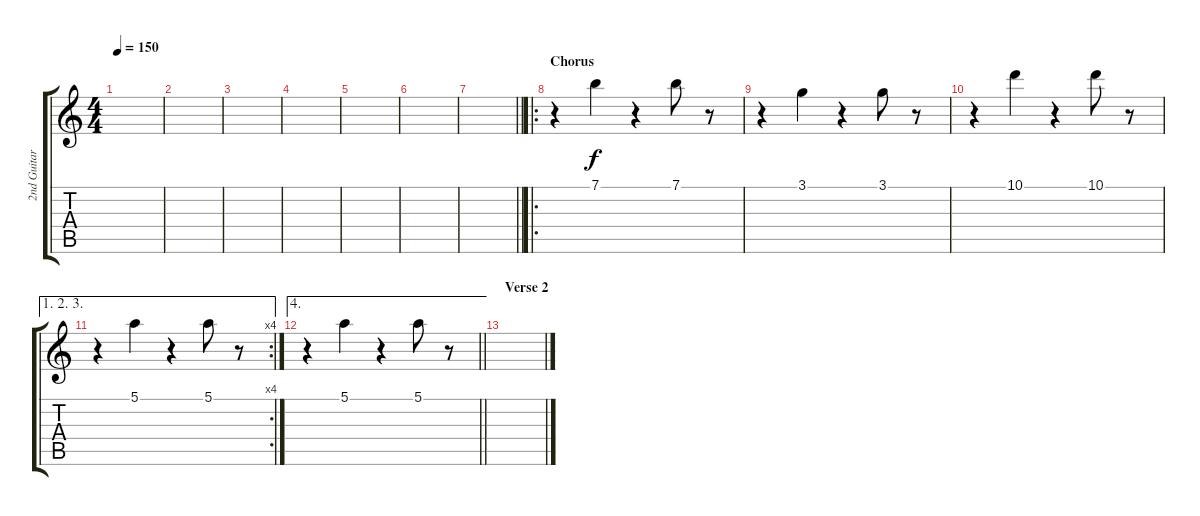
\track ("2nd Guitar" "2nd Guitar") {instrument electricguitarclean}
\staff {score tabs}
\tuning (E4 B3 G3 D3 A2 E2) {hide}
\ts (4 4)
\tempo 150
\clef g2
\ks c
|
|
|
|
|
|
\barLineRight lightlight
|
\ro
\section ("" "Chorus")
r.4 7.1.4 r.4 7.1.8 r.8 |
r.4 3.1.4 r.4 3.1.8 r.8 |
r.4 10.1.4 r.4 10.1.8 r.8 |
\ae (1 2 3)
\rc 4
r.4 5.1.4 r.4 5.1.8 r.8 |
\ae 4
\barLineRight lightlight
r.4 5.1.4 r.4 5.1.8 r.8 |
\section ("" "Verse 2")
